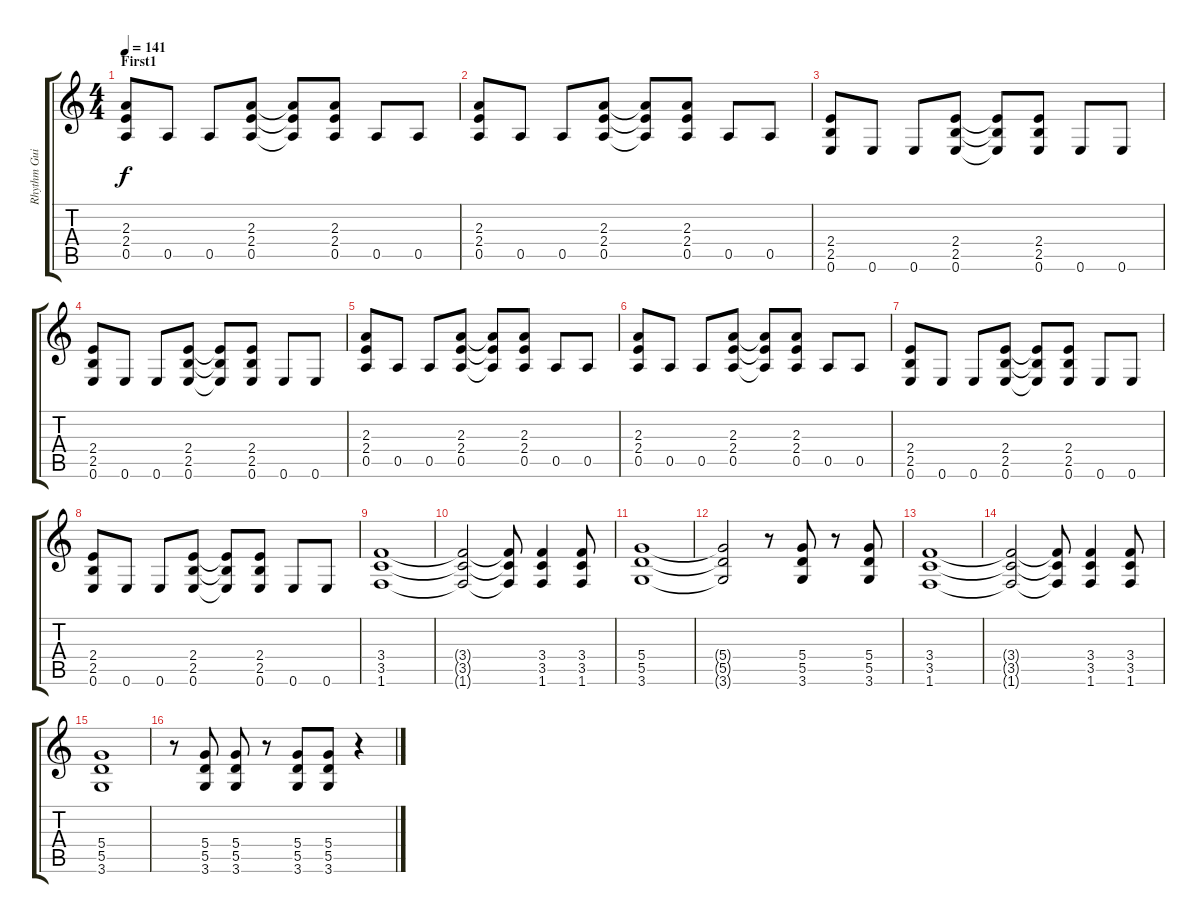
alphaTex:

\track ("Rhythm Guitar" "Rhythm Gui") {instrument distortionguitar}
\staff {score tabs}
\tuning (E4 B3 G3 D3 A2 E2) {hide}
\ts (4 4)
\section ("" "First1")
\tempo 141
\clef g2
\ks c
(2.3 2.4 0.5).8{dy f} 0.5.8 0.5.8 (2.3 2.4 0.5).8 (2.3{t} 2.4{t} 0.5{t}).8 (2.3 2.4 0.5).8 0.5.8 0.5.8 |
(2.3 2.4 0.5).8 0.5.8 0.5.8 (2.3 2.4 0.5).8 (2.3{t} 2.4{t} 0.5{t}).8 (2.3 2.4 0.5).8 0.5.8 0.5.8 |
(2.4 2.5 0.6).8 0.6.8 0.6.8 (2.4 2.5 0.6).8 (2.4{t} 2.5{t} 0.6{t}).8 (2.4 2.5 0.6).8 0.6.8 0.6.8 |
(2.4 2.5 0.6).8 0.6.8 0.6.8 (2.4 2.5 0.6).8 (2.4{t} 2.5{t} 0.6{t}).8 (2.4 2.5 0.6).8 0.6.8 0.6.8 |
(2.3 2.4 0.5).8 0.5.8 0.5.8 (2.3 2.4 0.5).8 (2.3{t} 2.4{t} 0.5{t}).8 (2.3 2.4 0.5).8 0.5.8 0.5.8 |
(2.3 2.4 0.5).8 0.5.8 0.5.8 (2.3 2.4 0.5).8 (2.3{t} 2.4{t} 0.5{t}).8 (2.3 2.4 0.5).8 0.5.8 0.5.8 |
(2.4 2.5 0.6).8 0.6.8 0.6.8 (2.4 2.5 0.6).8 (2.4{t} 2.5{t} 0.6{t}).8 (2.4 2.5 0.6).8 0.6.8 0.6.8 |
(2.4 2.5 0.6).8 0.6.8 0.6.8 (2.4 2.5 0.6).8 (2.4{t} 2.5{t} 0.6{t}).8 (2.4 2.5 0.6).8 0.6.8 0.6.8 |
(3.4 3.5 1.6).1 |
(3.4{t} 3.5{t} 1.6{t}).2 (3.4{t} 3.5{t} 1.6{t}).8 (3.4 3.5 1.6).4 (3.4 3.5 1.6).8 |
(5.4 5.5 3.6).1 |
(5.4{t} 5.5{t} 3.6{t}).2 r.8 (5.4 5.5 3.6).8 r.8 (5.4 5.5 3.6).8 |
(3.4 3.5 1.6).1 |
(3.4{t} 3.5{t} 1.6{t}).2 (3.4{t} 3.5{t} 1.6{t}).8 (3.4 3.5 1.6).4 (3.4 3.5 1.6).8 |
(5.4 5.5 3.6).1 |
r.8 (5.4 5.5 3.6).8 (5.4 5.5 3.6).8 r.8 (5.4 5.5 3.6).8 (5.4 5.5 3.6).8 r.4
